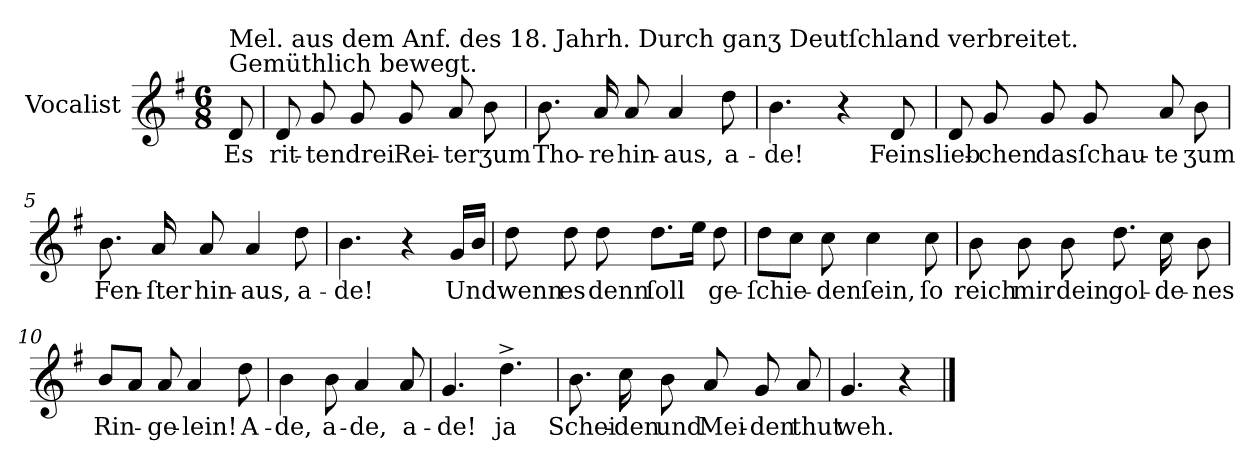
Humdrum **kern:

**kern	**text
*part1	*part1
*staff1	*staff1
*I"Vocalist	*
*k[f#]	*
*G:	*
*M6/8	*
=	=
!LO:TX:a:t=Gemüthlich bewegt.	!
!LO:TX:a:t=Mel. aus dem Anf. des 18. Jahrh. Durch ganʒ Deutſchland verbreitet.	!
8d	Es
=1	=1
8d	rit-
8g	-ten
8g	drei
8g	Rei-
8a	-ter
8b	ʒum
=2	=2
8.b	Tho-
16a	-re
8a	hin-
4a	-aus,
8dd	a-
=3	=3
4.b	-de!
4r	.
8d	Feinslieb-
=4	=4
8d	.
8g	-chen
8g	das
8g	ſchau-
8a	-te
8b	ʒum
=5	=5
8.b	Fen-
16a	-ſter
8a	hin-
4a	-aus,
8dd	a-
=6	=6
4.b	-de!
4r	.
16gLL	Und
16bJJ	.
=7	=7
8dd	wenn
8dd	es
8dd	denn
8.ddL	ſoll
16eeJk	.
8dd	ge-
=8	=8
8ddL	-ſchie-
8ccJ	.
8cc	-den
4cc	ſein,
8cc	ſo
=9	=9
8b	reich
8b	mir
8b	dein
8.dd	gol-
16cc	-de-
8b	-nes
=10	=10
8bL	Rin-
8aJ	.
8a	-ge-
4a	-lein!
8dd	A-
=11	=11
4b	-de,
8b	a-
4a	-de,
8a	a-
=12	=12
4.g	-de!
4.dd^	ja
=13	=13
8.b	Schei-
16cc	-den
8b	und
8a	Mei-
8g	-den
8a	thut
=14	=14
4.g	weh.
4r	.
==	==
*-	*-
